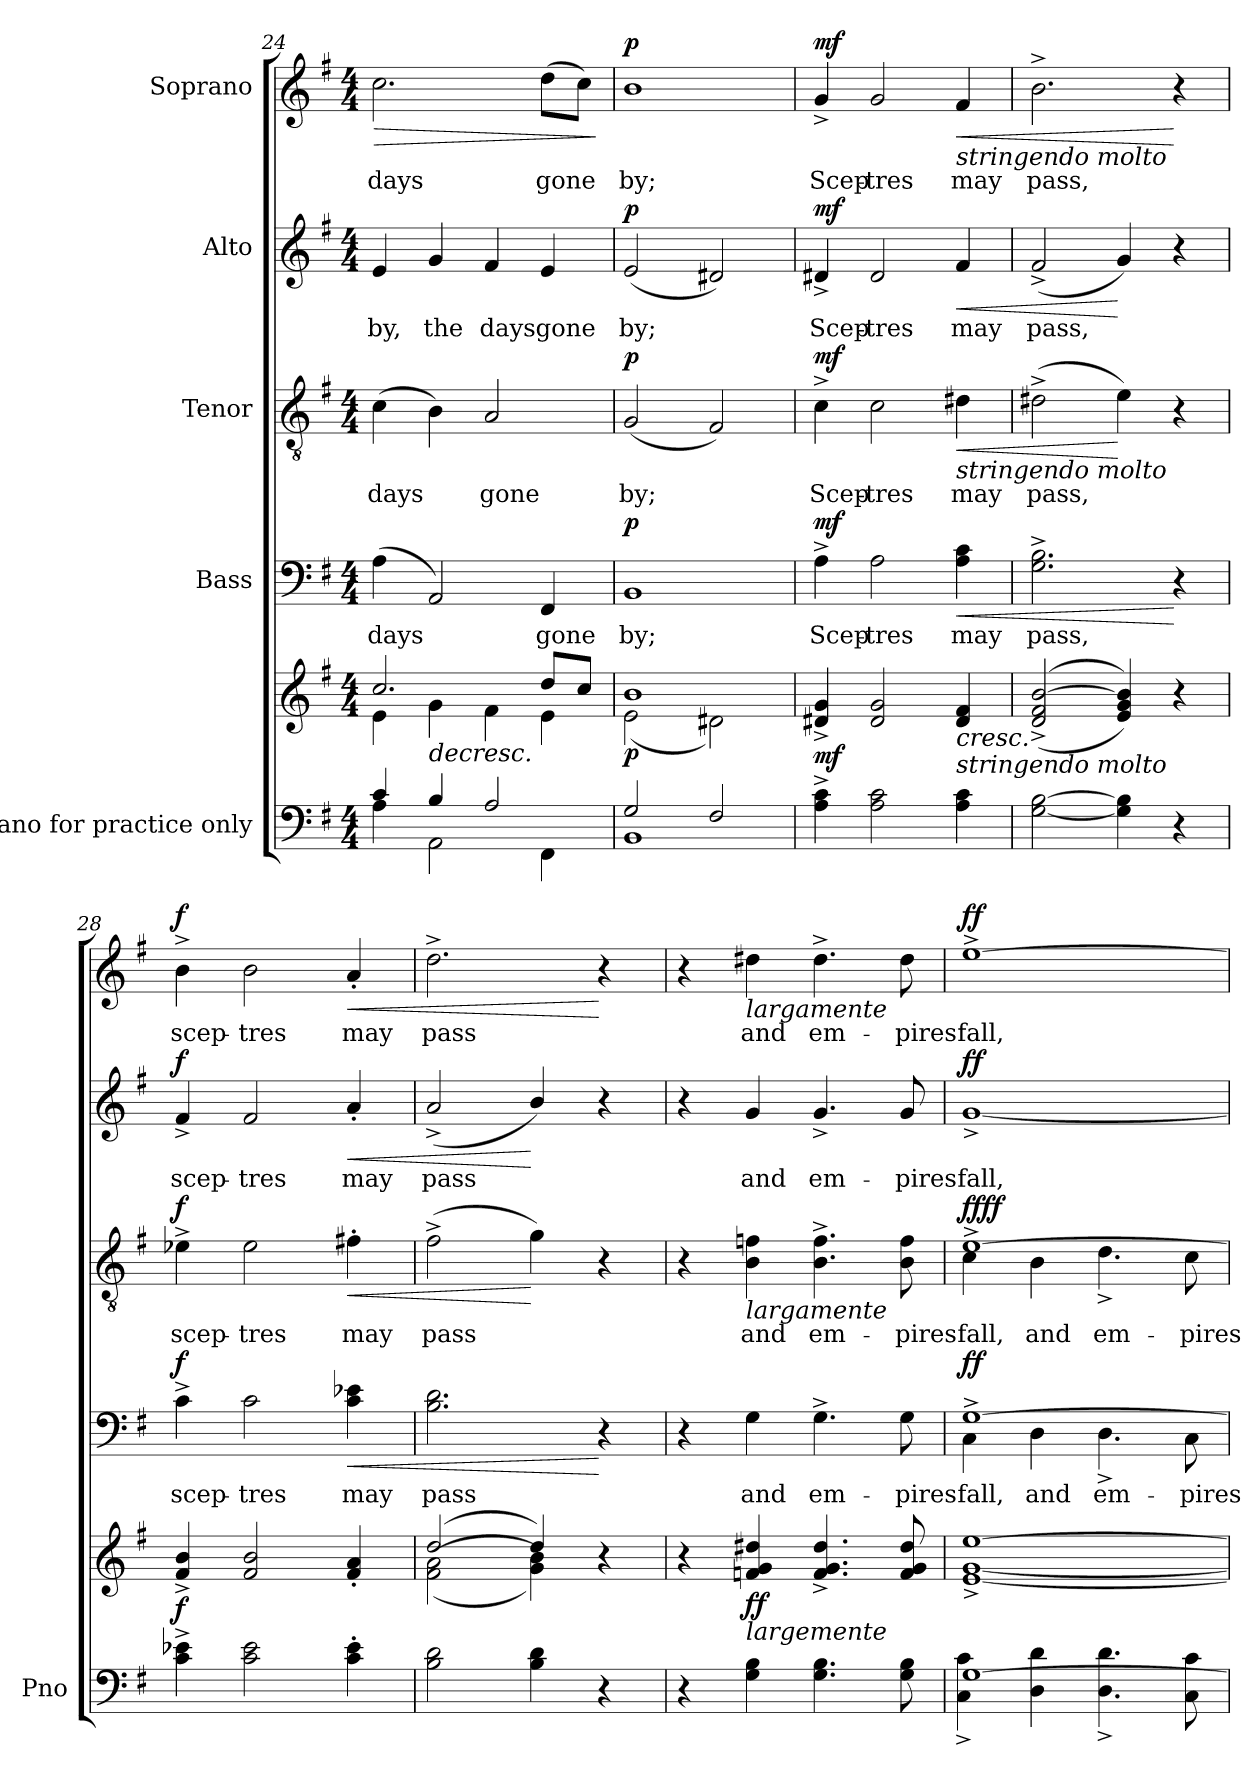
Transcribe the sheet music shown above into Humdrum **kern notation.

**kern	**kern	**dynam	**kern	**text	**dynam	**kern	**text	**dynam	**kern	**text	**dynam	**kern	**text	**dynam
*part5	*part5	*part5	*part4	*part4	*part4	*part3	*part3	*part3	*part2	*part2	*part2	*part1	*part1	*part1
*staff6	*staff5	*staff5/6	*staff4	*staff4	*staff4	*staff3	*staff3	*staff3	*staff2	*staff2	*staff2	*staff1	*staff1	*staff1
*I"Piano for practice only	*	*	*I"Bass	*	*	*I"Tenor	*	*	*I"Alto	*	*	*I"Soprano	*	*
*I'Pno	*	*	*	*	*	*	*	*	*	*	*	*	*	*
*clefF4	*clefG2	*	*clefF4	*	*	*clefGv2	*	*	*clefG2	*	*	*clefG2	*	*
*k[f#]	*k[f#]	*	*k[f#]	*	*	*k[f#]	*	*	*k[f#]	*	*	*k[f#]	*	*
*M4/4	*M4/4	*	*M4/4	*	*	*M4/4	*	*	*M4/4	*	*	*M4/4	*	*
=24	=24	=24	=24	=24	=24	=24	=24	=24	=24	=24	=24	=24	=24	=24
*^	*^	*	*	*	*	*	*	*	*	*	*	*	*	*
!	!	!	!	!	!	!LO:LY:b	!	!	!LO:LY:b	!	!	!LO:LY:b	!	!	!LO:LY:b	!LO:HP:b
4c/	4A\	2.cc/	4e\	.	(4A\	days	.	(4c\	days	.	4e/	by,	.	2.cc\	days	>
!	!	!	!	!LO:HP:b	!	!	!	!	!	!	!	!LO:LY:b	!	!	!	!
4B/	2AA\	.	4g\	>	2AA/)	.	.	4B\)	.	.	4g/	the	.	.	.	.
!	!	!	!	!	!	!	!	!	!LO:LY:b	!	!	!LO:LY:b	!	!	!	!
2A/	.	.	4f#\	.	.	.	.	2A/	gone	.	4f#/	days	.	.	.	.
!	!	!	!	!	!	!LO:LY:b	!	!	!	!	!	!LO:LY:b	!	!	!LO:LY:b	!
.	4FF#\	8dd/L	4e\	.	4FF#/	gone	.	.	.	.	4e/	gone	.	(8dd\L	gone	.
.	.	8cc/J	.	.	.	.	.	.	.	.	.	.	.	8cc\J)	.	.
*v	*v	*	*	*	*	*	*	*	*	*	*	*	*	*	*	*
*	*v	*v	*	*	*	*	*	*	*	*	*	*	*	*	*
.	.	.	.	.	.	.	.	.	.	.	.	.	.	]
=25	=25	=25	=25	=25	=25	=25	=25	=25	=25	=25	=25	=25	=25	=25
*^	*^	*	*	*	*	*	*	*	*	*	*	*	*	*
!	!	!	!	!LO:DY:b	!	!LO:LY:b	!LO:DY:a	!	!LO:LY:b	!LO:DY:a	!	!LO:LY:b	!LO:DY:a	!	!LO:LY:b	!LO:DY:a
2G/	1BB	1b	(2e\	p	1BB	by;	p	(2G/	by;	p	(2e/	by;	p	1b	by;	p
2F#/	.	.	2d#X\)	.	.	.	.	2F#/)	.	.	2d#X/)	.	.	.	.	.
*v	*v	*	*	*	*	*	*	*	*	*	*	*	*	*	*	*
!!LO:PB:g=z
=26	=26	=26	=26	=26	=26	=26	=26	=26	=26	=26	=26	=26	=26	=26	=26
!	!	!	!LO:DY:b	!	!LO:LY:b	!LO:DY:a	!	!LO:LY:b	!LO:DY:a	!	!LO:LY:b	!LO:DY:a	!	!LO:LY:b	!LO:DY:a
*	*v	*v	*	*	*	*	*	*	*	*	*	*	*	*	*
4A\^ 4c\^	4d#X/^> 4g/^>	mf	4A^\	Scep-	mf	4c^\	Scep-	mf	4d#X^>/	Scep-	mf	4g^>/	Scep-	mf
!	!	!	!	!LO:LY:b	!	!	!LO:LY:b	!	!	!LO:LY:b	!	!	!LO:LY:b	!
2A\ 2c\	2d#/ 2g/	.	2A\	-tres	.	2c\	-tres	.	2d#/	-tres	.	2g/	-tres	.
!	!	!	!	!	!	!	!	!	!	!	!	!LO:TX:b:i:t=stringendo molto	!	!
!	!	!	!	!	!	!LO:TX:b:i:t=stringendo molto	!	!	!	!	!	!	!	!
!	!LO:TX:b:i:t=stringendo molto	!	!	!	!	!	!	!	!	!	!	!	!	!
!	!	!LO:HP:b	!	!LO:LY:b	!LO:HP:b	!	!LO:LY:b	!LO:HP:b	!	!LO:LY:b	!LO:HP:b	!	!LO:LY:b	!LO:HP:b
4A\ 4c\	4d#/ 4f#/	<	4A\ 4c\	may	<	4d#X\	may	<	4f#/	may	<	4f#/	may	<
=27	=27	=27	=27	=27	=27	=27	=27	=27	=27	=27	=27	=27	=27	=27
!	!	!	!	!LO:LY:b	!	!	!LO:LY:b	!	!	!LO:LY:b	!	!	!LO:LY:b	!
[2G\ [2B\	(<(<2d/^> 2f#/^> [2b/^>	.	2.G\^< 2.B\^<	pass,	.	(2d#X^\	pass,	.	(2f#^>/	pass,	.	2.b^\	pass,	.
4G\] 4B\]	4e/ 4g/ 4b/]))	.	.	.	.	4e\)	.	[	4g/)	.	[	.	.	.
4r	4r	]	4r	.	[	4r	.	.	4r	.	.	4r	.	[
=28	=28	=28	=28	=28	=28	=28	=28	=28	=28	=28	=28	=28	=28	=28
!	!	!LO:DY:b	!	!LO:LY:b	!LO:DY:a	!	!LO:LY:b	!LO:DY:a	!	!LO:LY:b	!LO:DY:a	!	!LO:LY:b	!LO:DY:a
4c\^ 4e-X\^	4f#/^> 4b/^>	f	4c^\	scep-	f	4e-X^\	scep-	f	4f#^>/	scep-	f	4b^>\	scep-	f
!	!	!	!	!LO:LY:b	!	!	!LO:LY:b	!	!	!LO:LY:b	!	!	!LO:LY:b	!
2c\ 2e-\	2f#/ 2b/	.	2c\	-tres	.	2e-\	tres	.	2f#/	-tres	.	2b\	-tres	.
!	!	!	!	!LO:LY:b	!LO:HP:b	!	!LO:LY:b	!LO:HP:b	!	!LO:LY:b	!LO:HP:b	!	!LO:LY:b	!LO:HP:b
4c\' 4e-\'	4f#/' 4a/'	.	4c\ 4e-X\	may	<	4f#X'\	may	<	4a'/	may	<	4a'/	may	<
=29	=29	=29	=29	=29	=29	=29	=29	=29	=29	=29	=29	=29	=29	=29
*	*^	*	*	*	*	*	*	*	*	*	*	*	*	*
!	!	!	!	!	!LO:LY:b	!	!	!LO:LY:b	!	!	!LO:LY:b	!	!	!LO:LY:b	!
2B\ 2d\	(2dd/	((2f#\ 2a\	.	2.B\ 2.d\	pass	.	(2f#^\	pass	.	(<2a^>/	pass	.	2.dd^\	pass	.
4B\ 4d\	4dd/)	4g\ 4b\))	.	.	.	.	4g\)	.	[	4b/)	.	[	.	.	.
4r	4r	4ryy	[	4r	.	[	4r	.	.	4r	.	.	4r	.	[
*	*v	*v	*	*	*	*	*	*	*	*	*	*	*	*	*
=30	=30	=30	=30	=30	=30	=30	=30	=30	=30	=30	=30	=30	=30	=30
4r	4r	.	4r	.	.	4r	.	.	4r	.	.	4r	.	.
!	!	!	!	!	!	!	!	!	!	!	!	!LO:TX:b:i:t=largamente	!	!
!	!	!	!	!	!	!LO:TX:b:i:t=largamente	!	!	!	!	!	!	!	!
!	!LO:TX:b:i:t=largemente	!	!	!	!	!	!	!	!	!	!	!	!	!
!	!	!LO:DY:b	!	!LO:LY:b	!	!	!LO:LY:b	!	!	!LO:LY:b	!	!	!LO:LY:b	!
4G\ 4B\	4fn/ 4g/ 4dd#X/	ff	4G\	and	.	4B\ 4fn\	and	.	4g/	and	.	4dd#X\	and	.
!	!	!	!	!LO:LY:b	!	!	!LO:LY:b	!	!	!LO:LY:b	!	!	!LO:LY:b	!
4.G\ 4.B\	4.f/^ 4.g/^ 4.dd#/^	.	4.G^\	em-	.	4.B\^ 4.f\^	em-	.	4.g^>/	em-	.	4.dd#^\	em-	.
!	!	!	!	!LO:LY:b	!	!	!LO:LY:b	!	!	!LO:LY:b	!	!	!LO:LY:b	!
8G\ 8B\	8f/ 8g/ 8dd#/	.	8G\	-pires	.	8B\ 8f\	-pires	.	8g/	-pires	.	8dd#\	-pires	.
!!LO:LB:g=z
=31	=31	=31	=31	=31	=31	=31	=31	=31	=31	=31	=31	=31	=31	=31
*^	*	*	*	*	*	*	*	*	*	*	*	*	*	*
!	!	!	!	!	!LO:LY:b	!LO:DY:a	!	!LO:LY:b	!LO:DY:a	!	!LO:LY:b	!	!	!LO:LY:b	!
*	*	*	*	*^	*	*	*^	*	*	*	*	*	*	*	*
!	!	!	!	!	!	!	!	!	!	!	!LO:DY:n=1:a	!	!	!LO:DY:a	!	!	!LO:DY:a
[1G	4C\^> 4c\^>	[1e^ [1g^ [1ee^	.	[1G^	4C\	fall,	ff	[1e^	4c\	fall,	ff ff	[1g^>	fall,	ff	[1ee^	fall,	ff
!	!	!	!	!	!	!LO:LY:b	!	!	!	!LO:LY:b	!	!	!	!	!	!	!
.	4D\ 4d\	.	.	.	4D\	and	.	.	4B\	and	.	.	.	.	.	.	.
!	!	!	!	!	!	!LO:LY:b	!	!	!	!LO:LY:b	!	!	!	!	!	!	!
.	4.D\^ 4.d\^	.	.	.	4.D^<\	em-	.	.	4.d^>\	em-	.	.	.	.	.	.	.
!	!	!	!	!	!	!LO:LY:b	!	!	!	!LO:LY:b	!	!	!	!	!	!	!
.	8C\ 8c\	.	.	.	8C\	-pires	.	.	8c\	-pires	.	.	.	.	.	.	.
*	*	*	*	*v	*v	*	*	*	*	*	*	*	*	*	*	*	*
*v	*v	*	*	*	*	*	*v	*v	*	*	*	*	*	*	*	*
=	=	=	=	=	=	=	=	=	=	=	=	=	=	=
*-	*-	*-	*-	*-	*-	*-	*-	*-	*-	*-	*-	*-	*-	*-
